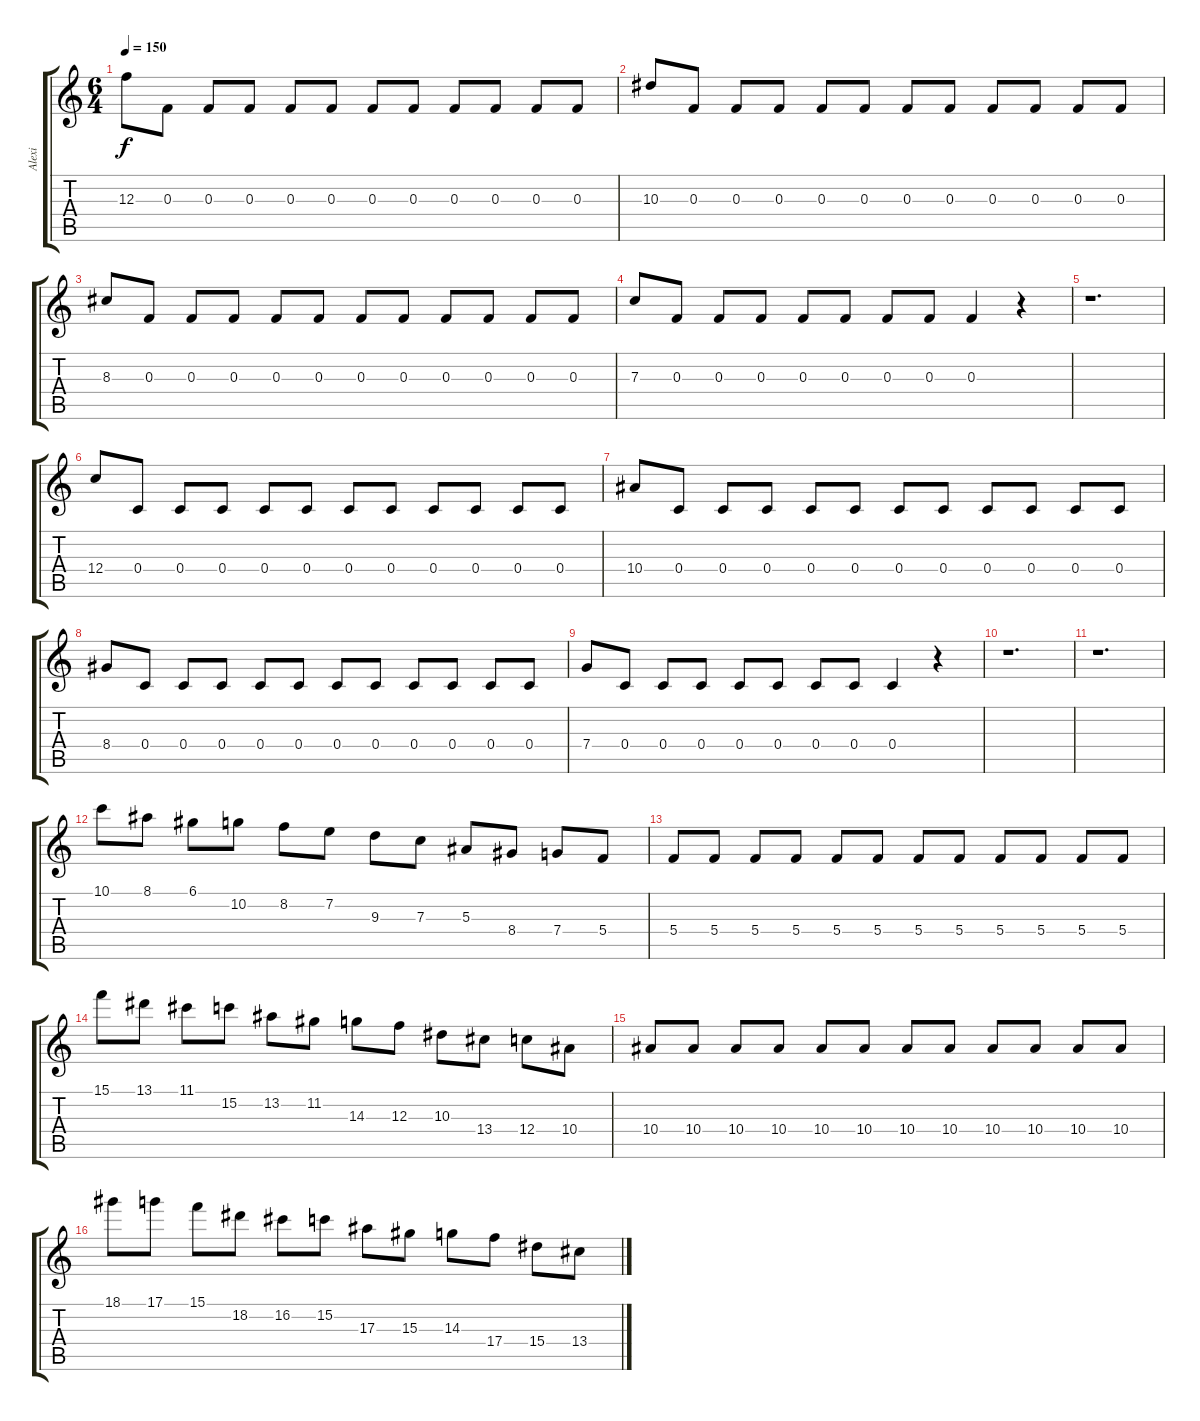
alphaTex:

\track ("Alexi" "Alexi") {instrument distortionguitar}
\staff {score tabs}
\tuning (D4 A3 F3 C3 G2 D2) {hide}
\ts (6 4)
\tempo 150
\clef g2
\ks c
12.3.8{dy f instrument distortionguitar} 0.3.8 0.3.8 0.3.8 0.3.8 0.3.8 0.3.8 0.3.8 0.3.8 0.3.8 0.3.8 0.3.8 |
10.3.8 0.3.8 0.3.8 0.3.8 0.3.8 0.3.8 0.3.8 0.3.8 0.3.8 0.3.8 0.3.8 0.3.8 |
8.3.8 0.3.8 0.3.8 0.3.8 0.3.8 0.3.8 0.3.8 0.3.8 0.3.8 0.3.8 0.3.8 0.3.8 |
7.3.8 0.3.8 0.3.8 0.3.8 0.3.8 0.3.8 0.3.8 0.3.8 0.3.4 r.4 |
r.1{d} |
12.4.8 0.4.8 0.4.8 0.4.8 0.4.8 0.4.8 0.4.8 0.4.8 0.4.8 0.4.8 0.4.8 0.4.8 |
10.4.8 0.4.8 0.4.8 0.4.8 0.4.8 0.4.8 0.4.8 0.4.8 0.4.8 0.4.8 0.4.8 0.4.8 |
8.4.8 0.4.8 0.4.8 0.4.8 0.4.8 0.4.8 0.4.8 0.4.8 0.4.8 0.4.8 0.4.8 0.4.8 |
7.4.8 0.4.8 0.4.8 0.4.8 0.4.8 0.4.8 0.4.8 0.4.8 0.4.4 r.4 |
r.1{d} |
r.1{d} |
10.1.8 8.1.8 6.1.8 10.2.8 8.2.8 7.2.8 9.3.8 7.3.8 5.3.8 8.4.8 7.4.8 5.4.8 |
5.4.8 5.4.8 5.4.8 5.4.8 5.4.8 5.4.8 5.4.8 5.4.8 5.4.8 5.4.8 5.4.8 5.4.8 |
15.1.8 13.1.8 11.1.8 15.2.8 13.2.8 11.2.8 14.3.8 12.3.8 10.3.8 13.4.8 12.4.8 10.4.8 |
10.4.8 10.4.8 10.4.8 10.4.8 10.4.8 10.4.8 10.4.8 10.4.8 10.4.8 10.4.8 10.4.8 10.4.8 |
18.1.8 17.1.8 15.1.8 18.2.8 16.2.8 15.2.8 17.3.8 15.3.8 14.3.8 17.4.8 15.4.8 13.4.8
